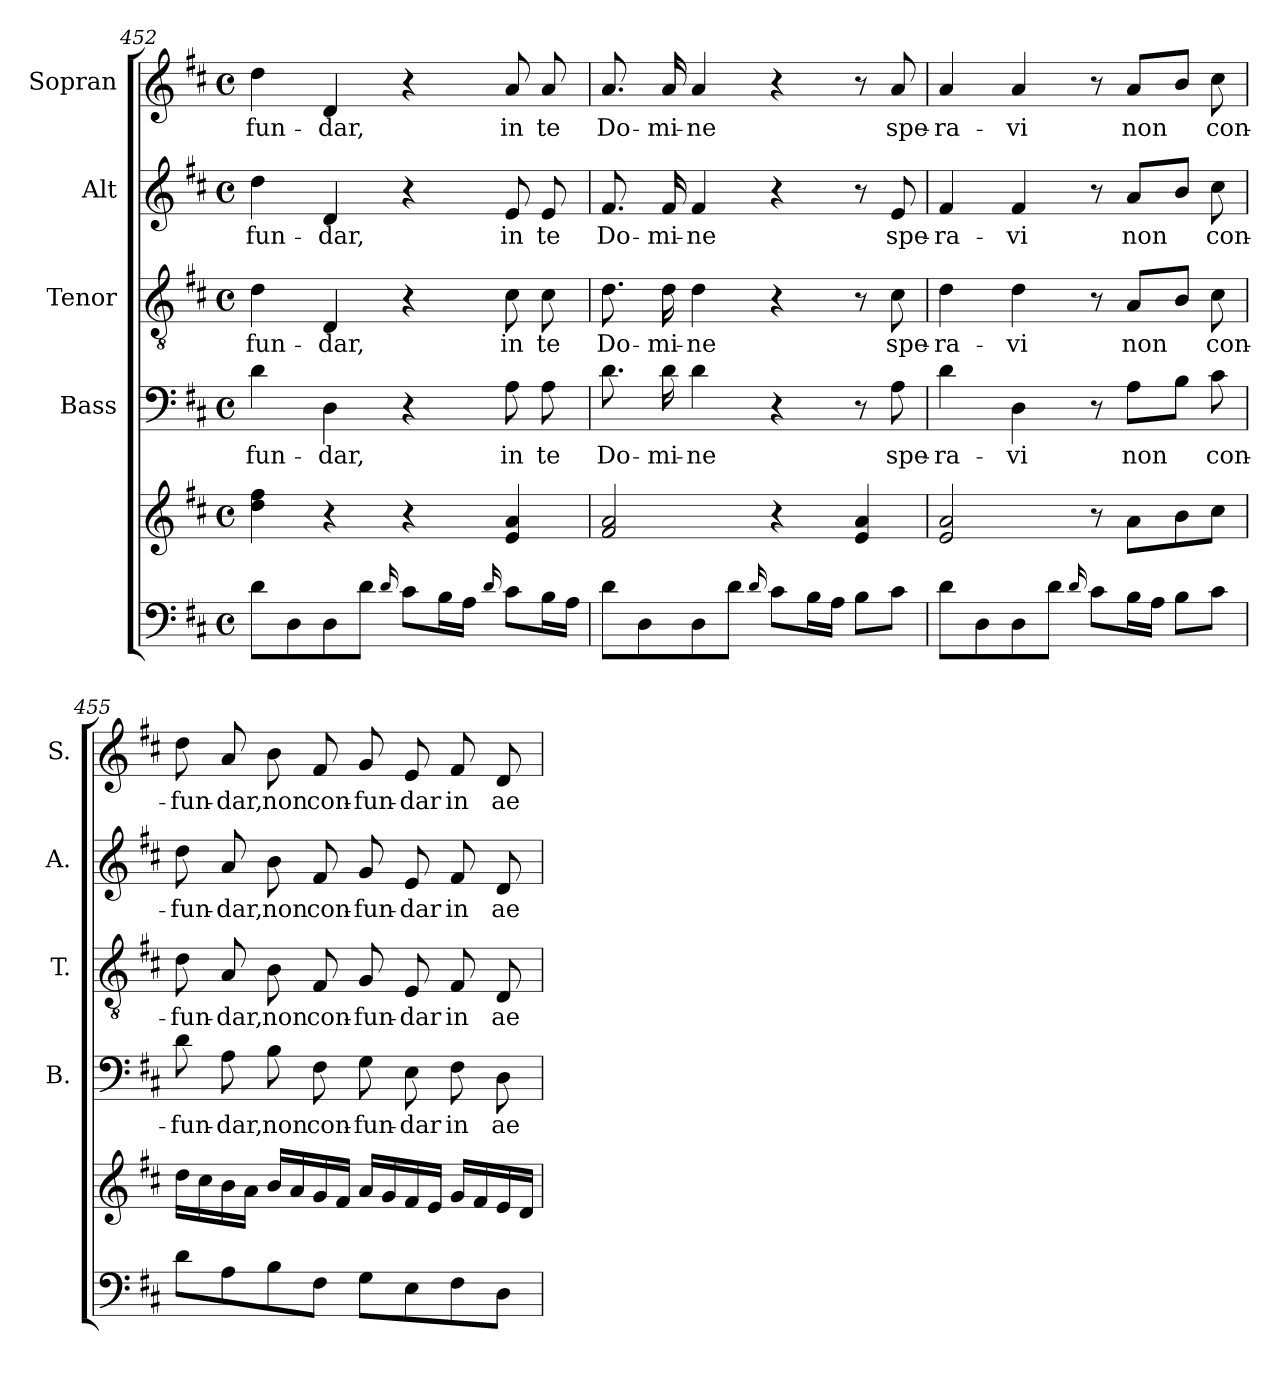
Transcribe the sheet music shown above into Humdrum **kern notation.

**kern	**kern	**kern	**text	**kern	**text	**kern	**text	**kern	**text
*part5	*part5	*part4	*part4	*part3	*part3	*part2	*part2	*part1	*part1
*staff6	*staff5	*staff4	*staff4	*staff3	*staff3	*staff2	*staff2	*staff1	*staff1
*	*	*I"Bass	*	*I"Tenor	*	*I"Alt	*	*I"Sopran	*
*	*	*I'B.	*	*I'T.	*	*I'A.	*	*I'S.	*
!!LO:LB:g=z
*clefF4	*clefG2	*clefF4	*	*clefGv2	*	*clefG2	*	*clefG2	*
*k[f#c#]	*k[f#c#]	*k[f#c#]	*	*k[f#c#]	*	*k[f#c#]	*	*k[f#c#]	*
*D:	*D:	*D:	*	*D:	*	*D:	*	*D:	*
*M4/4	*M4/4	*M4/4	*	*M4/4	*	*M4/4	*	*M4/4	*
*met(c)	*met(c)	*met(c)	*	*met(c)	*	*met(c)	*	*met(c)	*
=452	=452	=452	=452	=452	=452	=452	=452	=452	=452
!	!	!	!LO:LY:b	!	!LO:LY:b	!	!LO:LY:b	!	!LO:LY:b
8d\L	4dd\ 4ff#\	4d\	-fun-	4d\	-fun-	4dd\	-fun-	4dd\	-fun-
8D\	.	.	.	.	.	.	.	.	.
!	!	!	!LO:LY:b	!	!LO:LY:b	!	!LO:LY:b	!	!LO:LY:b
8D\	4r	4D\	-dar,	4D/	-dar,	4d/	-dar,	4d/	-dar,
8d\J	.	.	.	.	.	.	.	.	.
16qqd/	.	.	.	.	.	.	.	.	.
8c#\L	4r	4r	.	4r	.	4r	.	4r	.
16B\L	.	.	.	.	.	.	.	.	.
16A\JJ	.	.	.	.	.	.	.	.	.
16qqd/	.	.	.	.	.	.	.	.	.
!	!	!	!LO:LY:b	!	!LO:LY:b	!	!LO:LY:b	!	!LO:LY:b
8c#\L	4e/ 4a/	8A\	in	8c#\	in	8e/	in	8a/	in
!	!	!	!LO:LY:b	!	!LO:LY:b	!	!LO:LY:b	!	!LO:LY:b
16B\L	.	8A\	te	8c#\	te	8e/	te	8a/	te
16A\JJ	.	.	.	.	.	.	.	.	.
!!LO:PB:g=z
=453	=453	=453	=453	=453	=453	=453	=453	=453	=453
!	!	!	!LO:LY:b	!	!LO:LY:b	!	!LO:LY:b	!	!LO:LY:b
8d\L	2f#/ 2a/	8.d\	Do-	8.d\	Do-	8.f#/	Do-	8.a/	Do-
8D\	.	.	.	.	.	.	.	.	.
!	!	!	!LO:LY:b	!	!LO:LY:b	!	!LO:LY:b	!	!LO:LY:b
.	.	16d\	-mi-	16d\	-mi-	16f#/	-mi-	16a/	-mi-
!	!	!	!LO:LY:b	!	!LO:LY:b	!	!LO:LY:b	!	!LO:LY:b
8D\	.	4d\	-ne	4d\	-ne	4f#/	-ne	4a/	-ne
8d\J	.	.	.	.	.	.	.	.	.
16qqd/	.	.	.	.	.	.	.	.	.
8c#\L	4r	4r	.	4r	.	4r	.	4r	.
16B\L	.	.	.	.	.	.	.	.	.
16A\JJ	.	.	.	.	.	.	.	.	.
8B\L	4e/ 4a/	8r	.	8r	.	8r	.	8r	.
!	!	!	!LO:LY:b	!	!LO:LY:b	!	!LO:LY:b	!	!LO:LY:b
8c#\J	.	8A\	spe-	8c#\	spe-	8e/	spe-	8a/	spe-
!!LO:LB:g=z
=454	=454	=454	=454	=454	=454	=454	=454	=454	=454
!	!	!	!LO:LY:b	!	!LO:LY:b	!	!LO:LY:b	!	!LO:LY:b
8d\L	2e/ 2a/	4d\	-ra-	4d\	-ra-	4f#/	-ra-	4a/	-ra-
8D\	.	.	.	.	.	.	.	.	.
!	!	!	!LO:LY:b	!	!LO:LY:b	!	!LO:LY:b	!	!LO:LY:b
8D\	.	4D\	-vi	4d\	-vi	4f#/	-vi	4a/	-vi
8d\J	.	.	.	.	.	.	.	.	.
16qqd/	.	.	.	.	.	.	.	.	.
8c#\L	8r	8r	.	8r	.	8r	.	8r	.
!	!	!	!LO:LY:b	!	!LO:LY:b	!	!LO:LY:b	!	!LO:LY:b
16B\L	8a\L	8A\L	non	8A/L	non	8a/L	non	8a/L	non
16A\JJ	.	.	.	.	.	.	.	.	.
8B\L	8b\	8B\J	.	8B/J	.	8b/J	.	8b/J	.
!	!	!	!LO:LY:b	!	!LO:LY:b	!	!LO:LY:b	!	!LO:LY:b
8c#\J	8cc#\J	8c#\	con-	8c#\	con-	8cc#\	con-	8cc#\	con-
!!LO:PB:g=z
=455	=455	=455	=455	=455	=455	=455	=455	=455	=455
!	!	!	!LO:LY:b	!	!LO:LY:b	!	!LO:LY:b	!	!LO:LY:b
8d\L	16dd\LL	8d\	-fun-	8d\	-fun-	8dd\	-fun-	8dd\	-fun-
.	16cc#\	.	.	.	.	.	.	.	.
!	!	!	!LO:LY:b	!	!LO:LY:b	!	!LO:LY:b	!	!LO:LY:b
8A\	16b\	8A\	-dar,	8A/	-dar,	8a/	-dar,	8a/	-dar,
.	16a\JJ	.	.	.	.	.	.	.	.
!	!	!	!LO:LY:b	!	!LO:LY:b	!	!LO:LY:b	!	!LO:LY:b
8B\	16b/LL	8B\	non	8B\	non	8b\	non	8b\	non
.	16a/	.	.	.	.	.	.	.	.
!	!	!	!LO:LY:b	!	!LO:LY:b	!	!LO:LY:b	!	!LO:LY:b
8F#\J	16g/	8F#\	con-	8F#/	con-	8f#/	con-	8f#/	con-
.	16f#/JJ	.	.	.	.	.	.	.	.
!	!	!	!LO:LY:b	!	!LO:LY:b	!	!LO:LY:b	!	!LO:LY:b
8G\L	16a/LL	8G\	-fun-	8G/	-fun-	8g/	-fun-	8g/	-fun-
.	16g/	.	.	.	.	.	.	.	.
!	!	!	!LO:LY:b	!	!LO:LY:b	!	!LO:LY:b	!	!LO:LY:b
8E\	16f#/	8E\	-dar	8E/	-dar	8e/	-dar	8e/	-dar
.	16e/JJ	.	.	.	.	.	.	.	.
!	!	!	!LO:LY:b	!	!LO:LY:b	!	!LO:LY:b	!	!LO:LY:b
8F#\	16g/LL	8F#\	in	8F#/	in	8f#/	in	8f#/	in
.	16f#/	.	.	.	.	.	.	.	.
!	!	!	!LO:LY:b	!	!LO:LY:b	!	!LO:LY:b	!	!LO:LY:b
8D\J	16e/	8D\	ae-	8D/	ae-	8d/	ae-	8d/	ae-
.	16d/JJ	.	.	.	.	.	.	.	.
=	=	=	=	=	=	=	=	=	=
*-	*-	*-	*-	*-	*-	*-	*-	*-	*-
